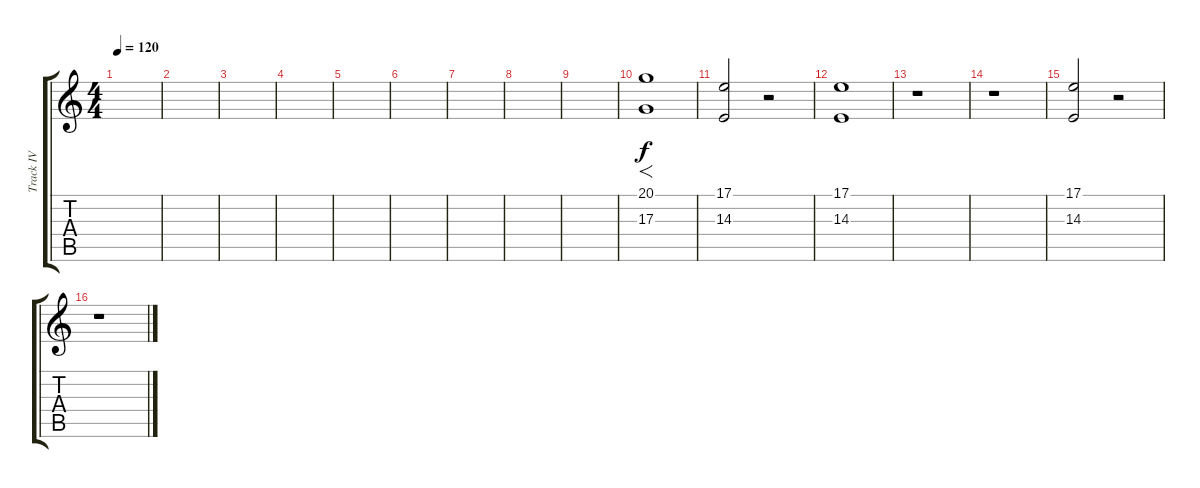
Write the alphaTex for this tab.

\track ("Track IV" "Track IV") {instrument stringensemble2}
\staff {score tabs}
\tuning (B3 Gb3 D3 A2 E2 B1) {hide}
\ts (4 4)
\tempo 120
\clef g2
\ks c
|
|
|
|
|
|
|
|
|
(20.1 17.3).1{f} |
(17.1 14.3).2 r.2 |
(17.1 14.3).1 |
r.1 |
r.1 |
(17.1 14.3).2 r.2 |
r.1
